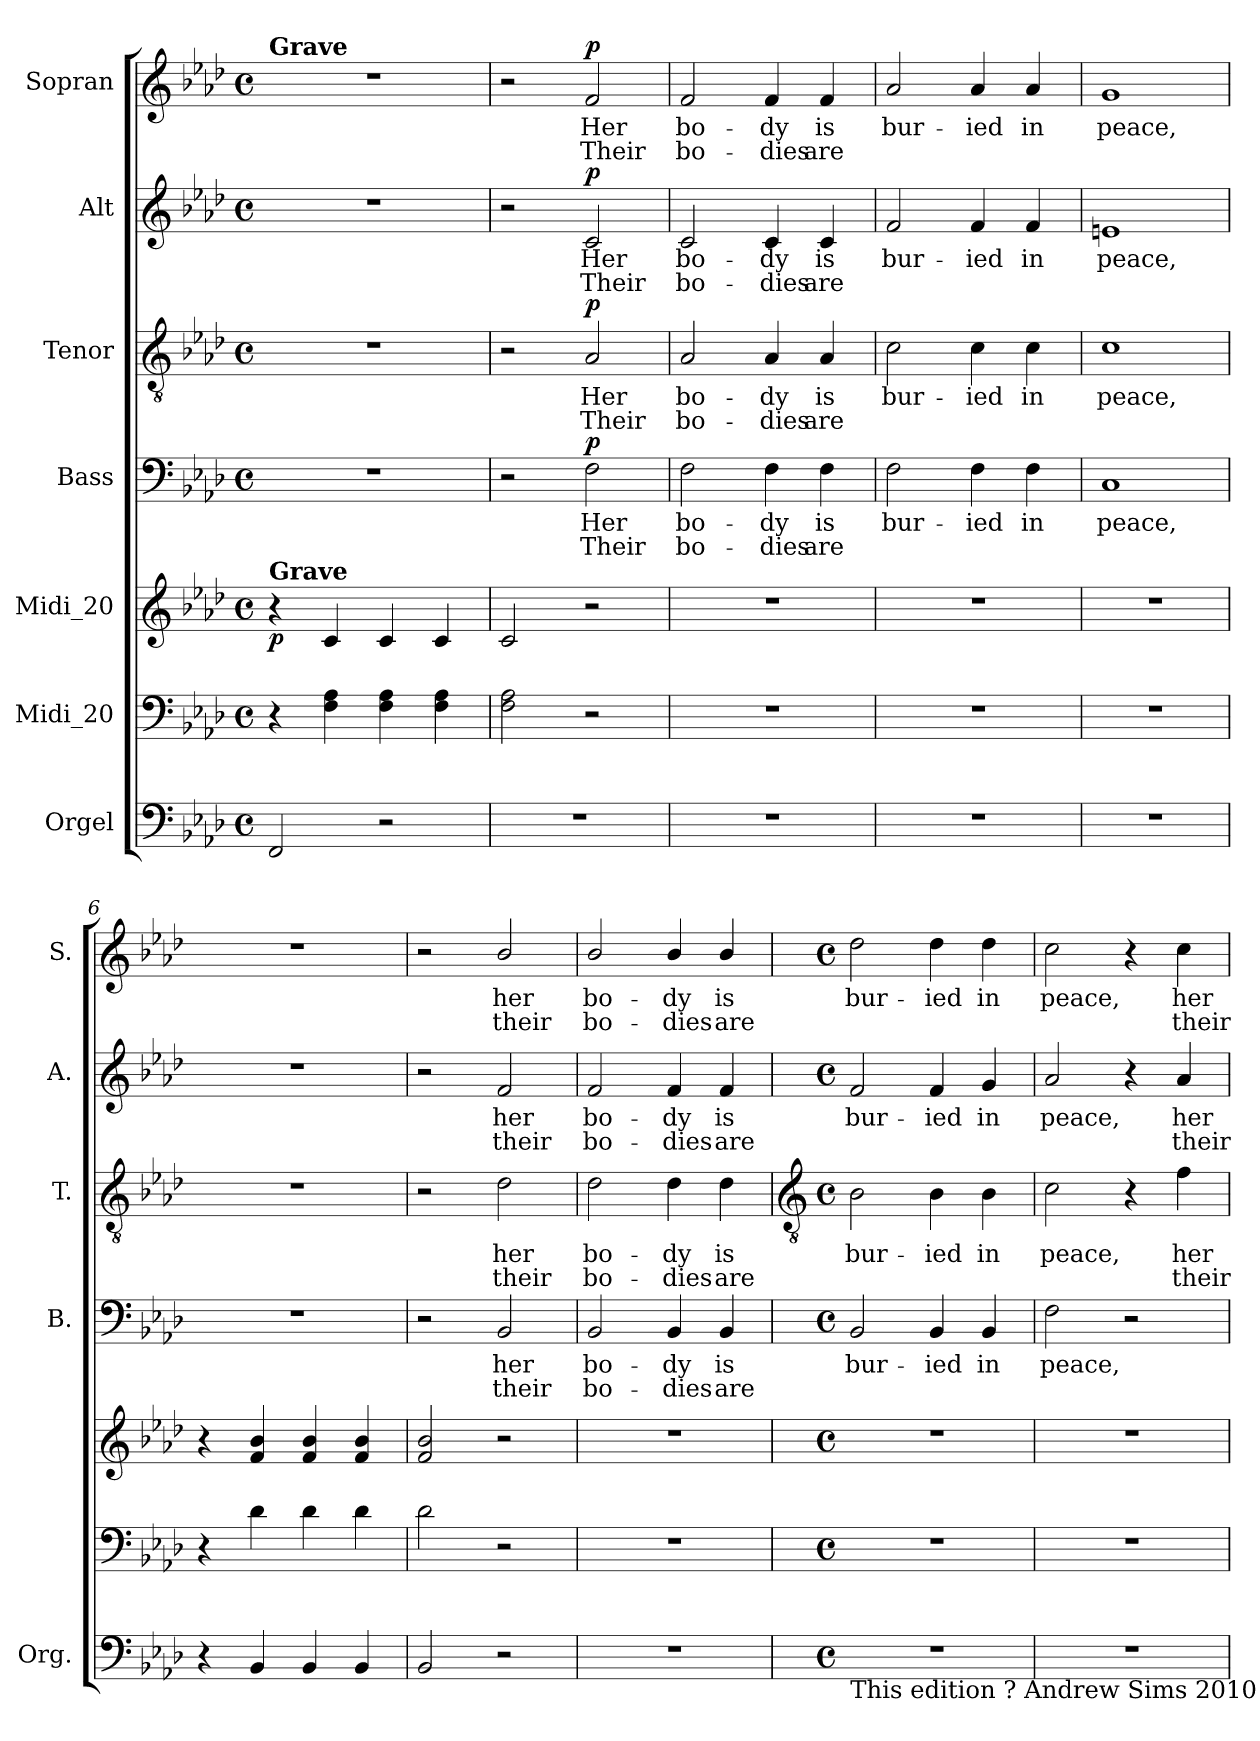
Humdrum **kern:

**kern	**kern	**kern	**dynam	**kern	**text	**text	**dynam	**kern	**text	**text	**dynam	**kern	**text	**text	**dynam	**kern	**text	**text	**dynam
*part7	*part6	*part5	*part5	*part4	*part4	*part4	*part4	*part3	*part3	*part3	*part3	*part2	*part2	*part2	*part2	*part1	*part1	*part1	*part1
*staff7	*staff6	*staff5	*staff5	*staff4	*staff4	*staff4	*staff4	*staff3	*staff3	*staff3	*staff3	*staff2	*staff2	*staff2	*staff2	*staff1	*staff1	*staff1	*staff1
*I"Orgel	*I"Midi_20	*I"Midi_20	*	*I"Bass	*	*	*	*I"Tenor	*	*	*	*I"Alt	*	*	*	*I"Sopran	*	*	*
*I'Org.	*	*	*	*I'B.	*	*	*	*I'T.	*	*	*	*I'A.	*	*	*	*I'S.	*	*	*
*clefF4	*clefF4	*clefG2	*	*clefF4	*	*	*	*clefGv2	*	*	*	*clefG2	*	*	*	*clefG2	*	*	*
*k[b-e-a-d-]	*k[b-e-a-d-]	*k[b-e-a-d-]	*	*k[b-e-a-d-]	*	*	*	*k[b-e-a-d-]	*	*	*	*k[b-e-a-d-]	*	*	*	*k[b-e-a-d-]	*	*	*
*A-:	*A-:	*A-:	*	*A-:	*	*	*	*A-:	*	*	*	*A-:	*	*	*	*A-:	*	*	*
*M4/4	*M4/4	*M4/4	*	*M4/4	*	*	*	*M4/4	*	*	*	*M4/4	*	*	*	*M4/4	*	*	*
*met(c)	*met(c)	*met(c)	*	*met(c)	*	*	*	*met(c)	*	*	*	*met(c)	*	*	*	*met(c)	*	*	*
=1	=1	=1	=1	=1	=1	=1	=1	=1	=1	=1	=1	=1	=1	=1	=1	=1	=1	=1	=1
!	!	!	!	!	!	!	!	!	!	!	!	!	!	!	!	!LO:TX:a:B:t=Grave	!	!	!
!	!	!LO:TX:a:B:t=Grave	!	!	!	!	!	!	!	!	!	!	!	!	!	!	!	!	!
!	!	!	!LO:DY:b	!	!	!	!	!	!	!	!	!	!	!	!	!	!	!	!
2FF	4r	4r	p	1r	.	.	.	1r	.	.	.	1r	.	.	.	1r	.	.	.
.	4F 4A-	4c	.	.	.	.	.	.	.	.	.	.	.	.	.	.	.	.	.
2r	4F 4A-	4c	.	.	.	.	.	.	.	.	.	.	.	.	.	.	.	.	.
.	4F 4A-	4c	.	.	.	.	.	.	.	.	.	.	.	.	.	.	.	.	.
=2	=2	=2	=2	=2	=2	=2	=2	=2	=2	=2	=2	=2	=2	=2	=2	=2	=2	=2	=2
1r	2F 2A-	2c	.	2r	.	.	.	2r	.	.	.	2r	.	.	.	2r	.	.	.
!	!	!	!	!	!LO:LY:b	!LO:LY:b	!LO:DY:b	!	!LO:LY:b	!LO:LY:b	!LO:DY:b	!	!LO:LY:b	!LO:LY:b	!LO:DY:b	!	!LO:LY:b	!LO:LY:b	!LO:DY:b
.	2r	2r	.	2F	Her	Their	p	2A-	Her	Their	p	2c	Her	Their	p	2f	Her	Their	p
=3	=3	=3	=3	=3	=3	=3	=3	=3	=3	=3	=3	=3	=3	=3	=3	=3	=3	=3	=3
!	!	!	!	!	!LO:LY:b	!LO:LY:b	!	!	!LO:LY:b	!LO:LY:b	!	!	!LO:LY:b	!LO:LY:b	!	!	!LO:LY:b	!LO:LY:b	!
1r	1r	1r	.	2F	bo-	-bo-	.	2A-	bo-	-bo-	.	2c	bo-	-bo-	.	2f	bo-	-bo-	.
!	!	!	!	!	!LO:LY:b	!LO:LY:b	!	!	!LO:LY:b	!LO:LY:b	!	!	!LO:LY:b	!LO:LY:b	!	!	!LO:LY:b	!LO:LY:b	!
.	.	.	.	4F	-dy	dies	.	4A-	-dy	dies	.	4c	-dy	dies	.	4f	-dy	dies	.
!	!	!	!	!	!LO:LY:b	!LO:LY:b	!	!	!LO:LY:b	!LO:LY:b	!	!	!LO:LY:b	!LO:LY:b	!	!	!LO:LY:b	!LO:LY:b	!
.	.	.	.	4F	is	are	.	4A-	is	are	.	4c	is	are	.	4f	is	are	.
=4	=4	=4	=4	=4	=4	=4	=4	=4	=4	=4	=4	=4	=4	=4	=4	=4	=4	=4	=4
!	!	!	!	!	!LO:LY:b	!	!	!	!LO:LY:b	!	!	!	!LO:LY:b	!	!	!	!LO:LY:b	!	!
1r	1r	1r	.	2F	bur-	.	.	2c	bur-	.	.	2f	bur-	.	.	2a-	bur-	.	.
!	!	!	!	!	!LO:LY:b	!	!	!	!LO:LY:b	!	!	!	!LO:LY:b	!	!	!	!LO:LY:b	!	!
.	.	.	.	4F	-ied	.	.	4c	-ied	.	.	4f	-ied	.	.	4a-	-ied	.	.
!	!	!	!	!	!LO:LY:b	!	!	!	!LO:LY:b	!	!	!	!LO:LY:b	!	!	!	!LO:LY:b	!	!
.	.	.	.	4F	in	.	.	4c	in	.	.	4f	in	.	.	4a-	in	.	.
=5	=5	=5	=5	=5	=5	=5	=5	=5	=5	=5	=5	=5	=5	=5	=5	=5	=5	=5	=5
!	!	!	!	!	!LO:LY:b	!	!	!	!LO:LY:b	!	!	!	!LO:LY:b	!	!	!	!LO:LY:b	!	!
1r	1r	1r	.	1C	peace,	.	.	1c	peace,	.	.	1en	peace,	.	.	1g	peace,	.	.
=6	=6	=6	=6	=6	=6	=6	=6	=6	=6	=6	=6	=6	=6	=6	=6	=6	=6	=6	=6
4r	4r	4r	.	1r	.	.	.	1r	.	.	.	1r	.	.	.	1r	.	.	.
4BB-	4d-	4f 4b-	.	.	.	.	.	.	.	.	.	.	.	.	.	.	.	.	.
4BB-	4d-	4f 4b-	.	.	.	.	.	.	.	.	.	.	.	.	.	.	.	.	.
4BB-	4d-	4f 4b-	.	.	.	.	.	.	.	.	.	.	.	.	.	.	.	.	.
=7	=7	=7	=7	=7	=7	=7	=7	=7	=7	=7	=7	=7	=7	=7	=7	=7	=7	=7	=7
2BB-	2d-	2f 2b-	.	2r	.	.	.	2r	.	.	.	2r	.	.	.	2r	.	.	.
!	!	!	!	!	!LO:LY:b	!LO:LY:b	!	!	!LO:LY:b	!LO:LY:b	!	!	!LO:LY:b	!LO:LY:b	!	!	!LO:LY:b	!LO:LY:b	!
2r	2r	2r	.	2BB-	her	their	.	2d-	her	their	.	2f	her	their	.	2b-/	her	their	.
=8	=8	=8	=8	=8	=8	=8	=8	=8	=8	=8	=8	=8	=8	=8	=8	=8	=8	=8	=8
!	!	!	!	!	!LO:LY:b	!LO:LY:b	!	!	!LO:LY:b	!LO:LY:b	!	!	!LO:LY:b	!LO:LY:b	!	!	!LO:LY:b	!LO:LY:b	!
1r	1r	1r	.	2BB-	bo-	-bo-	.	2d-	bo-	-bo-	.	2f	bo-	-bo-	.	2b-/	bo-	-bo-	.
!	!	!	!	!	!LO:LY:b	!LO:LY:b	!	!	!LO:LY:b	!LO:LY:b	!	!	!LO:LY:b	!LO:LY:b	!	!	!LO:LY:b	!LO:LY:b	!
.	.	.	.	4BB-	-dy	dies	.	4d-	-dy	dies	.	4f	-dy	dies	.	4b-/	-dy	dies	.
!	!	!	!	!	!LO:LY:b	!LO:LY:b	!	!	!LO:LY:b	!LO:LY:b	!	!	!LO:LY:b	!LO:LY:b	!	!	!LO:LY:b	!LO:LY:b	!
.	.	.	.	4BB-	is	are	.	4d-	is	are	.	4f	is	are	.	4b-/	is	are	.
!!LO:LB:g=z
=9	=9	=9	=9	=9	=9	=9	=9	=9	=9	=9	=9	=9	=9	=9	=9	=9	=9	=9	=9
*	*	*	*	*	*	*	*	*clefGv2	*	*	*	*	*	*	*	*	*	*	*
*M4/4	*M4/4	*M4/4	*	*M4/4	*	*	*	*M4/4	*	*	*	*M4/4	*	*	*	*M4/4	*	*	*
*met(c)	*met(c)	*met(c)	*	*met(c)	*	*	*	*met(c)	*	*	*	*met(c)	*	*	*	*met(c)	*	*	*
!LO:TX:b:t=This edition ? Andrew Sims 2010	!	!	!	!	!	!	!	!	!	!	!	!	!	!	!	!	!	!	!
!	!	!	!	!	!LO:LY:b	!	!	!	!LO:LY:b	!	!	!	!LO:LY:b	!	!	!	!LO:LY:b	!	!
1r	1r	1r	.	2BB-	bur-	.	.	2B-	bur-	.	.	2f	bur-	.	.	2dd-	bur-	.	.
!	!	!	!	!	!LO:LY:b	!	!	!	!LO:LY:b	!	!	!	!LO:LY:b	!	!	!	!LO:LY:b	!	!
.	.	.	.	4BB-	-ied	.	.	4B-	-ied	.	.	4f	-ied	.	.	4dd-	-ied	.	.
!	!	!	!	!	!LO:LY:b	!	!	!	!LO:LY:b	!	!	!	!LO:LY:b	!	!	!	!LO:LY:b	!	!
.	.	.	.	4BB-	in	.	.	4B-	in	.	.	4g	in	.	.	4dd-	in	.	.
=10	=10	=10	=10	=10	=10	=10	=10	=10	=10	=10	=10	=10	=10	=10	=10	=10	=10	=10	=10
!	!	!	!	!	!LO:LY:b	!	!	!	!LO:LY:b	!	!	!	!LO:LY:b	!	!	!	!LO:LY:b	!	!
1r	1r	1r	.	2F	peace,	.	.	2c	peace,	.	.	2a-	peace,	.	.	2cc	peace,	.	.
.	.	.	.	2r	.	.	.	4r	.	.	.	4r	.	.	.	4r	.	.	.
!	!	!	!	!	!	!	!	!	!LO:LY:b	!LO:LY:b	!	!	!LO:LY:b	!LO:LY:b	!	!	!LO:LY:b	!LO:LY:b	!
.	.	.	.	.	.	.	.	4f	her	their	.	4a-	her	their	.	4cc	her	their	.
=	=	=	=	=	=	=	=	=	=	=	=	=	=	=	=	=	=	=	=
*-	*-	*-	*-	*-	*-	*-	*-	*-	*-	*-	*-	*-	*-	*-	*-	*-	*-	*-	*-
